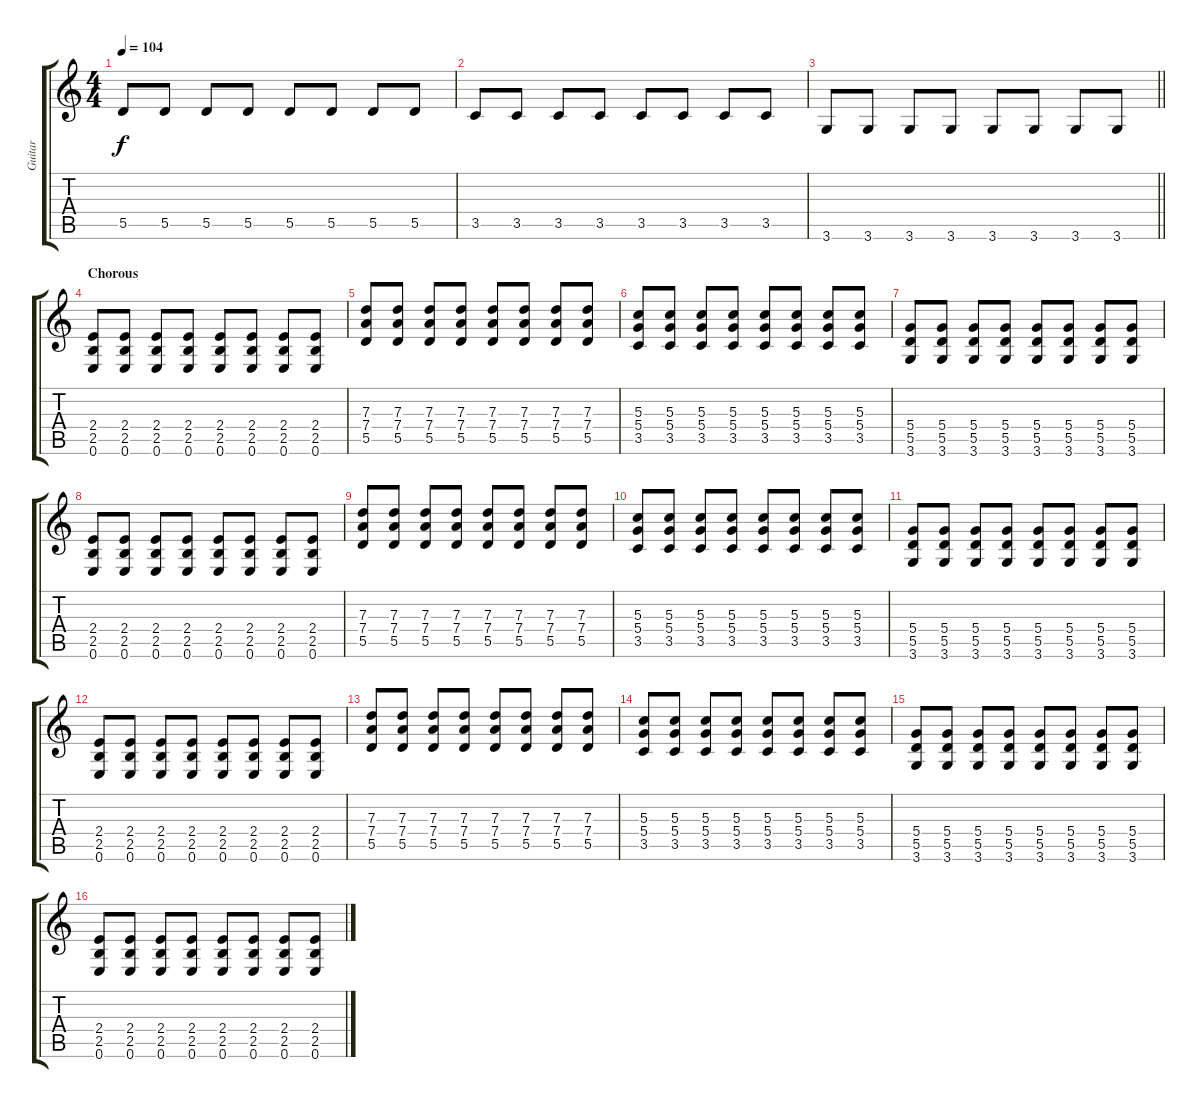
\track ("Guitar" "Guitar") {instrument distortionguitar}
\staff {score tabs}
\tuning (E4 B3 G3 D3 A2 E2) {hide}
\ts (4 4)
\tempo 104
\clef g2
\ks c
5.5.8{dy f} 5.5.8 5.5.8 5.5.8 5.5.8 5.5.8 5.5.8 5.5.8 |
3.5.8 3.5.8 3.5.8 3.5.8 3.5.8 3.5.8 3.5.8 3.5.8 |
\barLineRight lightlight
3.6.8 3.6.8 3.6.8 3.6.8 3.6.8 3.6.8 3.6.8 3.6.8 |
\section ("" "Chorous")
(2.4 2.5 0.6).8 (2.4 2.5 0.6).8 (2.4 2.5 0.6).8 (2.4 2.5 0.6).8 (2.4 2.5 0.6).8 (2.4 2.5 0.6).8 (2.4 2.5 0.6).8 (2.4 2.5 0.6).8 |
(7.3 7.4 5.5).8 (7.3 7.4 5.5).8 (7.3 7.4 5.5).8 (7.3 7.4 5.5).8 (7.3 7.4 5.5).8 (7.3 7.4 5.5).8 (7.3 7.4 5.5).8 (7.3 7.4 5.5).8 |
(5.3 5.4 3.5).8 (5.3 5.4 3.5).8 (5.3 5.4 3.5).8 (5.3 5.4 3.5).8 (5.3 5.4 3.5).8 (5.3 5.4 3.5).8 (5.3 5.4 3.5).8 (5.3 5.4 3.5).8 |
(5.4 5.5 3.6).8 (5.4 5.5 3.6).8 (5.4 5.5 3.6).8 (5.4 5.5 3.6).8 (5.4 5.5 3.6).8 (5.4 5.5 3.6).8 (5.4 5.5 3.6).8 (5.4 5.5 3.6).8 |
(2.4 2.5 0.6).8 (2.4 2.5 0.6).8 (2.4 2.5 0.6).8 (2.4 2.5 0.6).8 (2.4 2.5 0.6).8 (2.4 2.5 0.6).8 (2.4 2.5 0.6).8 (2.4 2.5 0.6).8 |
(7.3 7.4 5.5).8 (7.3 7.4 5.5).8 (7.3 7.4 5.5).8 (7.3 7.4 5.5).8 (7.3 7.4 5.5).8 (7.3 7.4 5.5).8 (7.3 7.4 5.5).8 (7.3 7.4 5.5).8 |
(5.3 5.4 3.5).8 (5.3 5.4 3.5).8 (5.3 5.4 3.5).8 (5.3 5.4 3.5).8 (5.3 5.4 3.5).8 (5.3 5.4 3.5).8 (5.3 5.4 3.5).8 (5.3 5.4 3.5).8 |
(5.4 5.5 3.6).8 (5.4 5.5 3.6).8 (5.4 5.5 3.6).8 (5.4 5.5 3.6).8 (5.4 5.5 3.6).8 (5.4 5.5 3.6).8 (5.4 5.5 3.6).8 (5.4 5.5 3.6).8 |
(2.4 2.5 0.6).8 (2.4 2.5 0.6).8 (2.4 2.5 0.6).8 (2.4 2.5 0.6).8 (2.4 2.5 0.6).8 (2.4 2.5 0.6).8 (2.4 2.5 0.6).8 (2.4 2.5 0.6).8 |
(7.3 7.4 5.5).8 (7.3 7.4 5.5).8 (7.3 7.4 5.5).8 (7.3 7.4 5.5).8 (7.3 7.4 5.5).8 (7.3 7.4 5.5).8 (7.3 7.4 5.5).8 (7.3 7.4 5.5).8 |
(5.3 5.4 3.5).8 (5.3 5.4 3.5).8 (5.3 5.4 3.5).8 (5.3 5.4 3.5).8 (5.3 5.4 3.5).8 (5.3 5.4 3.5).8 (5.3 5.4 3.5).8 (5.3 5.4 3.5).8 |
(5.4 5.5 3.6).8 (5.4 5.5 3.6).8 (5.4 5.5 3.6).8 (5.4 5.5 3.6).8 (5.4 5.5 3.6).8 (5.4 5.5 3.6).8 (5.4 5.5 3.6).8 (5.4 5.5 3.6).8 |
(2.4 2.5 0.6).8 (2.4 2.5 0.6).8 (2.4 2.5 0.6).8 (2.4 2.5 0.6).8 (2.4 2.5 0.6).8 (2.4 2.5 0.6).8 (2.4 2.5 0.6).8 (2.4 2.5 0.6).8
